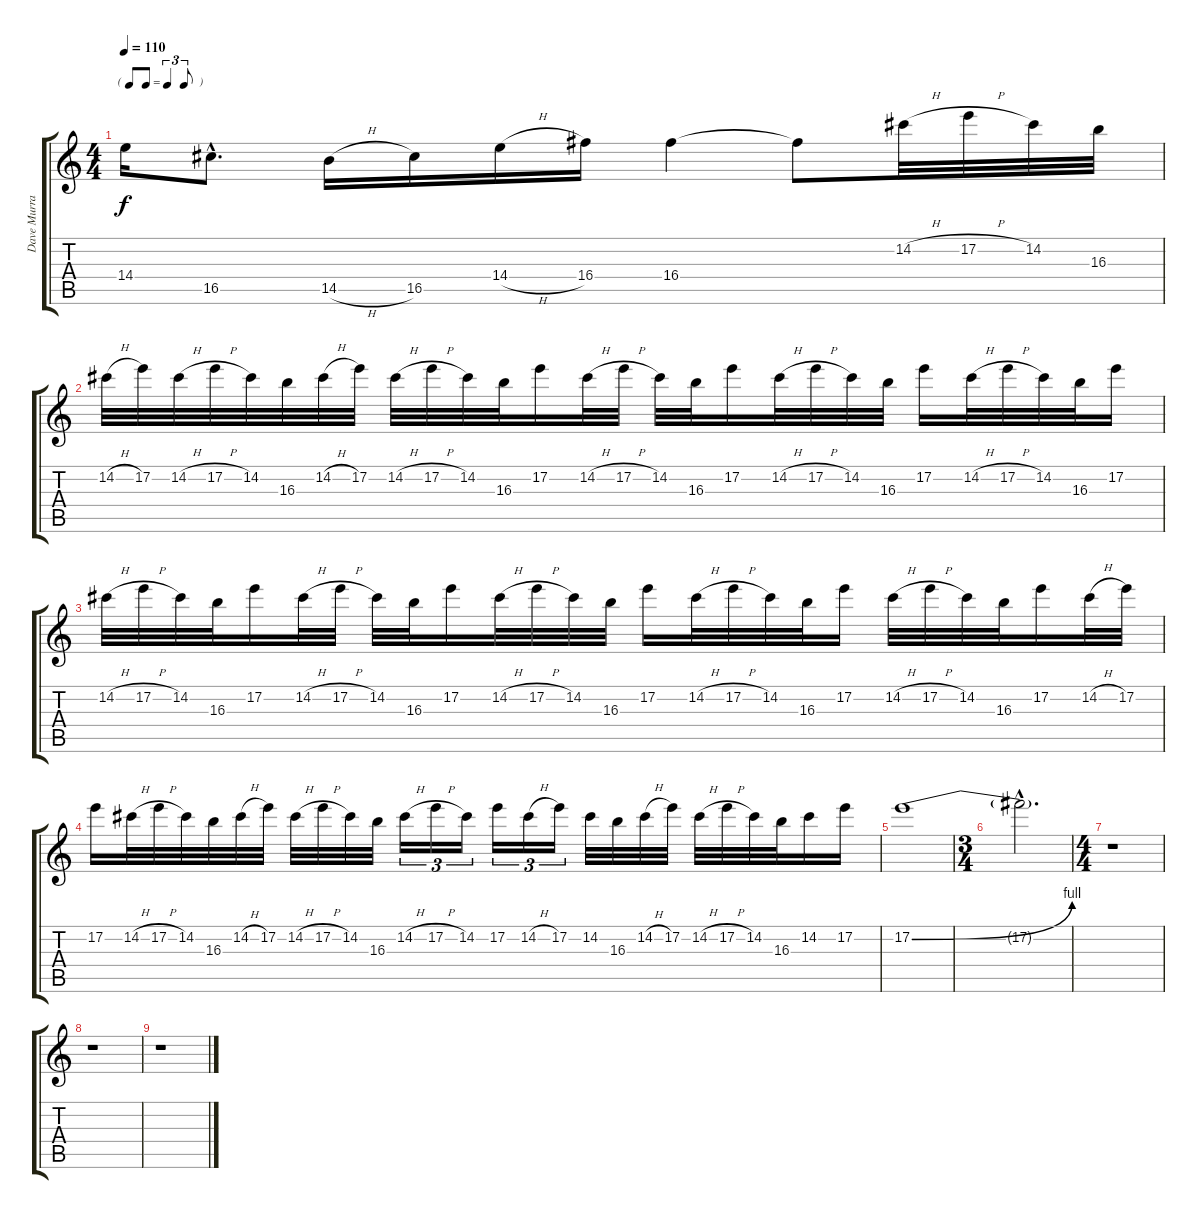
\track ("Dave Murray" "Dave Murra") {instrument overdrivenguitar}
\staff {score tabs}
\tuning (E4 B3 G3 D3 A2 E2) {hide}
\ts (4 4)
\tf triplet8th
\tempo 110
\clef g2
\ks c
14.4.16{dy f} 16.5{hac}.8{d} 14.5{h}.16 16.5.16 14.4{h}.16 16.4.16 16.4.4 16.4{t}.8 14.2{h}.32 17.2{h}.32 14.2.32 16.3.32 |
14.2{h}.32 17.2.32 14.2{h}.32 17.2{h}.32 14.2.32 16.3.32 14.2{h}.32 17.2.32 14.2{h}.32 17.2{h}.32 14.2.32 16.3.32 17.2.16 14.2{h}.32 17.2{h}.32 14.2.32 16.3.32 17.2.16 14.2{h}.32 17.2{h}.32 14.2.32 16.3.32 17.2.16 14.2{h}.32 17.2{h}.32 14.2.32 16.3.32 17.2.16 |
14.2{h}.32 17.2{h}.32 14.2.32 16.3.32 17.2.16 14.2{h}.32 17.2{h}.32 14.2.32 16.3.32 17.2.16 14.2{h}.32 17.2{h}.32 14.2.32 16.3.32 17.2.16 14.2{h}.32 17.2{h}.32 14.2.32 16.3.32 17.2.16 14.2{h}.32 17.2{h}.32 14.2.32 16.3.32 17.2.16 14.2{h}.32 17.2.32 |
17.2.16 14.2{h}.32 17.2{h}.32 14.2.32 16.3.32 14.2{h}.32 17.2.32 14.2{h}.32 17.2{h}.32 14.2.32 16.3.32 14.2{h}.16{tu (3 2)} 17.2{h}.16{tu (3 2)} 14.2.16{tu (3 2)} 17.2.16{tu (3 2)} 14.2{h}.16{tu (3 2)} 17.2.16{tu (3 2)} 14.2.32 16.3.32 14.2{h}.32 17.2.32 14.2{h}.32 17.2{h}.32 14.2.32 16.3.32 14.2.16 17.2.16 |
17.2{be (bend 0 0 60 4)}.1 |
\ts (3 4)
17.2{hac t}.2{d} |
\ts (4 4)
r.1 |
r.1 |
r.1
